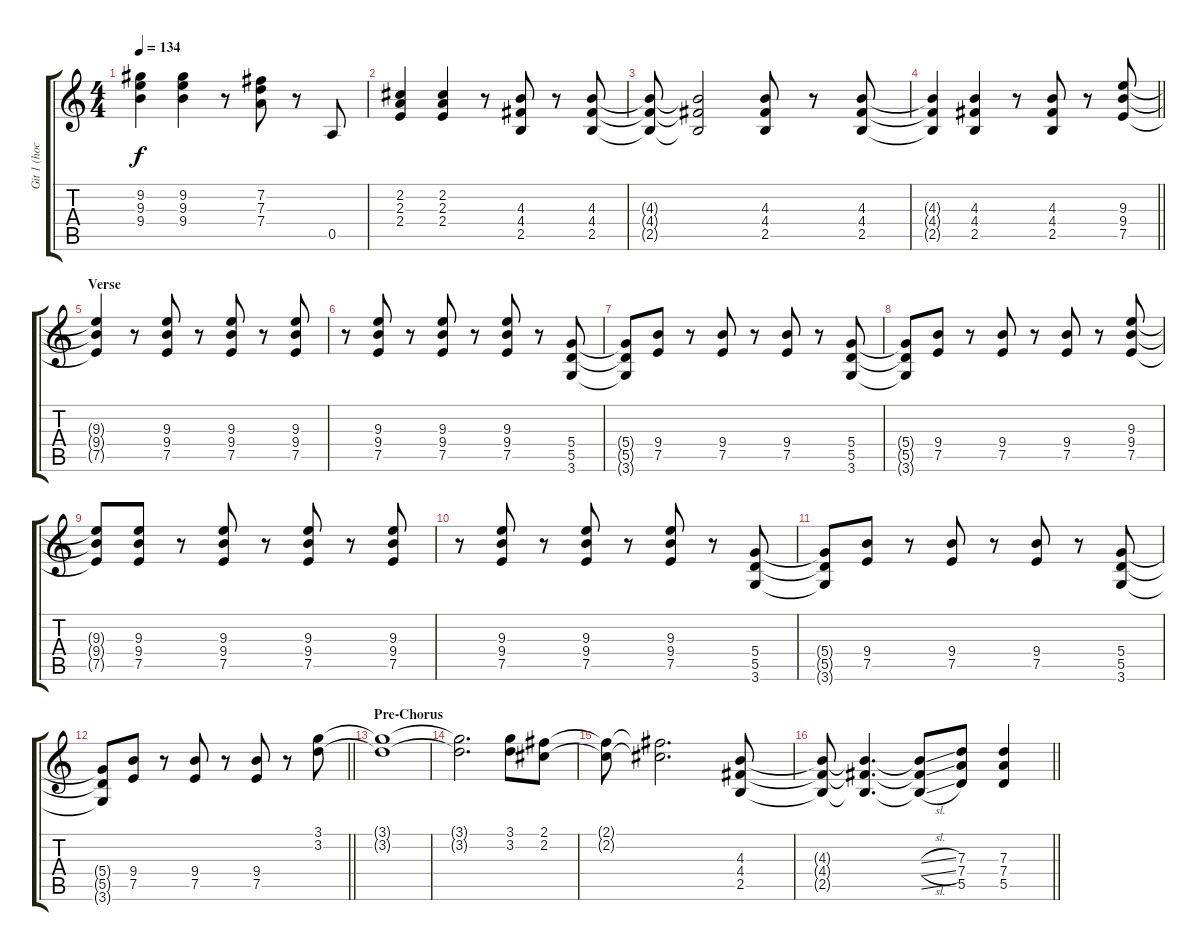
\track ("Git 1 (hoch)" "Git 1 (hoc") {instrument distortionguitar}
\staff {score tabs}
\tuning (E4 B3 G3 D3 A2 E2) {hide}
\ts (4 4)
\tempo 134
\clef g2
\ks c
(9.2 9.3 9.4).4{dy f} (9.2 9.3 9.4).4 r.8 (7.2 7.3 7.4).8 r.8 0.5.8 |
(2.2 2.3 2.4).4 (2.2 2.3 2.4).4 r.8 (4.3 4.4 2.5).8 r.8 (4.3 4.4 2.5).8 |
(4.3{t} 4.4{t} 2.5{t}).8 (4.3{t} 4.4{t} 2.5{t}).2 (4.3 4.4 2.5).8 r.8 (4.3 4.4 2.5).8 |
\barLineRight lightlight
(4.3{t} 4.4{t} 2.5{t}).4 (4.3 4.4 2.5).4 r.8 (4.3 4.4 2.5).8 r.8 (9.3 9.4 7.5).8 |
\section ("" "Verse")
(9.3{t} 9.4{t} 7.5{t}).4 r.8 (9.3 9.4 7.5).8 r.8 (9.3 9.4 7.5).8 r.8 (9.3 9.4 7.5).8 |
r.8 (9.3 9.4 7.5).8 r.8 (9.3 9.4 7.5).8 r.8 (9.3 9.4 7.5).8 r.8 (5.4 5.5 3.6).8 |
(5.4{t} 5.5{t} 3.6{t}).8 (9.4 7.5).8 r.8 (9.4 7.5).8 r.8 (9.4 7.5).8 r.8 (5.4 5.5 3.6).8 |
(5.4{t} 5.5{t} 3.6{t}).8 (9.4 7.5).8 r.8 (9.4 7.5).8 r.8 (9.4 7.5).8 r.8 (9.3 9.4 7.5).8 |
(9.3{t} 9.4{t} 7.5{t}).8 (9.3 9.4 7.5).8 r.8 (9.3 9.4 7.5).8 r.8 (9.3 9.4 7.5).8 r.8 (9.3 9.4 7.5).8 |
r.8 (9.3 9.4 7.5).8 r.8 (9.3 9.4 7.5).8 r.8 (9.3 9.4 7.5).8 r.8 (5.4 5.5 3.6).8 |
(5.4{t} 5.5{t} 3.6{t}).8 (9.4 7.5).8 r.8 (9.4 7.5).8 r.8 (9.4 7.5).8 r.8 (5.4 5.5 3.6).8 |
\barLineRight lightlight
(5.4{t} 5.5{t} 3.6{t}).8 (9.4 7.5).8 r.8 (9.4 7.5).8 r.8 (9.4 7.5).8 r.8 (3.1 3.2).8 |
\section ("" "Pre-Chorus")
(3.1{t} 3.2{t}).1 |
(3.1{t} 3.2{t}).2{d} (3.1 3.2).8 (2.1 2.2).8 |
(2.1{t} 2.2{t}).8 (2.1{t} 2.2{t}).2{d} (4.3 4.4 2.5).8 |
\barLineRight lightlight
(4.3{t} 4.4{t} 2.5{t}).8 (4.3{t} 4.4{t} 2.5{t}).4{d} (4.3{sl t} 4.4{sl t} 2.5{sl t}).8 (7.3 7.4 5.5).8 (7.3 7.4 5.5).4
